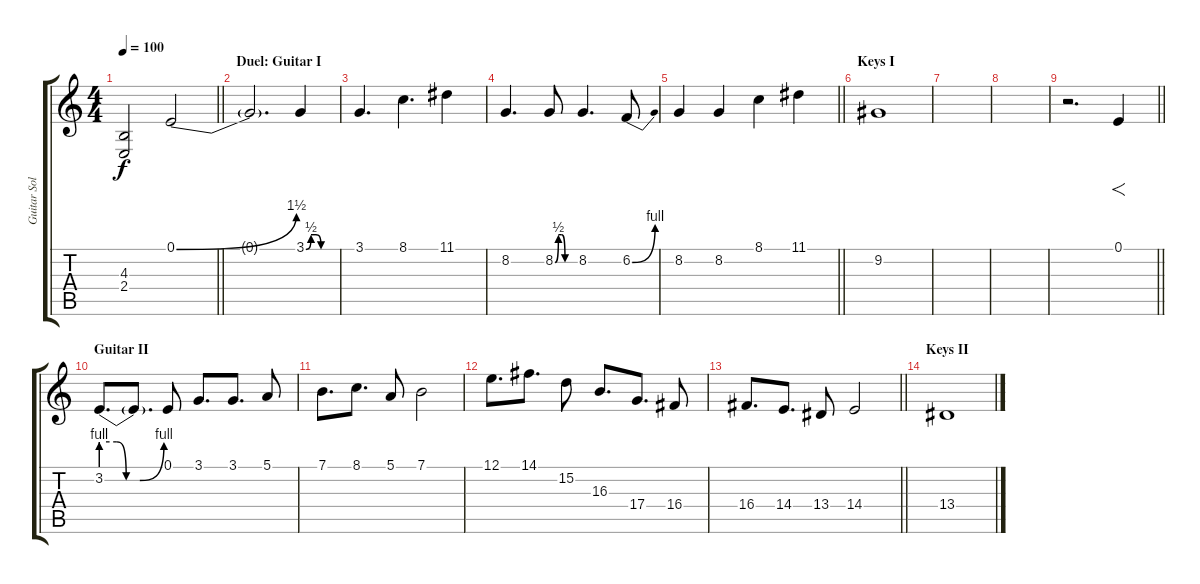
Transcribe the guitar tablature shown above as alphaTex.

\track ("Guitar Solo" "Guitar Sol") {instrument lead2sawtooth}
\staff {score tabs}
\tuning (E4 B3 G3 D3 A2 E2) {hide}
\ts (4 4)
\tempo 100
\clef g2
\barLineRight lightlight
\ks c
(4.3 2.4).2{dy f} 0.1{be (bend 0 0 60 6)}.2 |
\section ("" "Duel: Guitar I")
0.1{t}.2{d} 3.1{be (custom 0 0 10 2 20 2 30 0 60 0)}.4 |
3.1.4{d} 8.1.4{d} 11.1.4 |
8.2.4{d} 8.2{be (custom 0 0 10 2 20 2 30 0 60 0)}.8 8.2.4{d} 6.2{be (bend 0 0 60 4)}.8 |
\barLineRight lightlight
8.2.4 8.2.4 8.1.4 11.1.4 |
\section ("" "Keys I")
9.2.1 |
|
|
\barLineRight lightlight
r.2{d} 0.1.4{f} |
\section ("" "Guitar II")
3.2{be (custom 0 4 15 4 24 0 37 0 60 4)}.8{d} 3.2{t}.8{d} 0.1.8 3.1.8{d} 3.1.8{d} 5.1.8 |
7.1.8{d} 8.1.8{d} 5.1.8 7.1.2 |
12.1.8{d} 14.1.8{d} 15.2.8 16.3.8{d} 17.4.8{d} 16.4.8 |
\barLineRight lightlight
16.4.8{d} 14.4.8{d} 13.4.8 14.4.2 |
\section ("" "Keys II")
13.4.1
